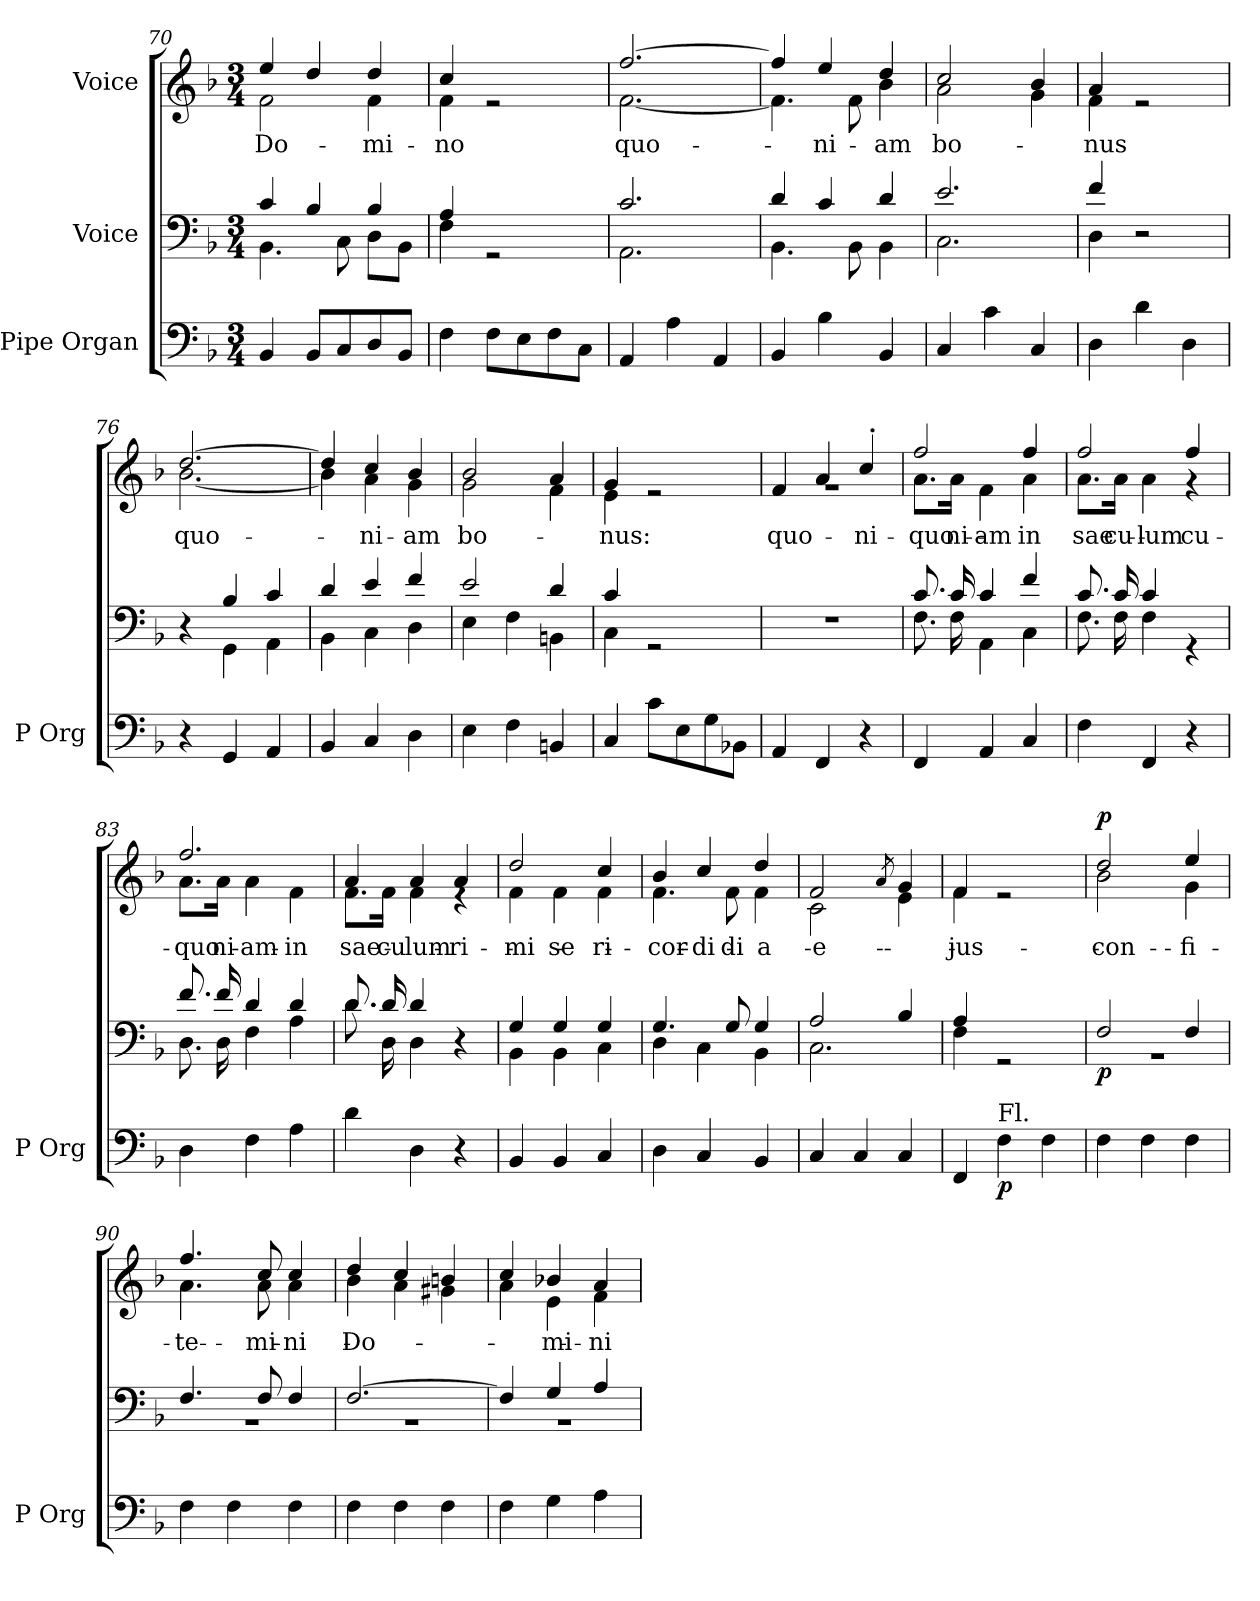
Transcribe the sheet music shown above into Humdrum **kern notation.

**kern	**dynam	**kern	**dynam	**kern	**text	**dynam
*part3	*part3	*part2	*part2	*part1	*part1	*part1
*staff3	*staff3	*staff2	*staff2	*staff1	*staff1	*staff1
*I"Pipe Organ	*	*I"Voice	*	*I"Voice	*	*
*I'P Org	*	*	*	*	*	*
!!LO:LB:g=z
*clefF4	*	*clefF4	*	*clefG2	*	*
*k[b-]	*	*k[b-]	*	*k[b-]	*	*
*M3/4	*	*M3/4	*	*M3/4	*	*
=70	=70	=70	=70	=70	=70	=70
*	*	*^	*	*	*	*
!	!	!	!	!	!	!LO:LY:b	!
*	*	*	*	*	*^	*	*
4BB-/	.	4c/	4.BB-\	.	4ee/	2f\	Do-	.
8BB-/L	.	4B-/	.	.	4dd/	.	.	.
8C/	.	.	8C\	.	.	.	.	.
!	!	!	!	!	!	!	!LO:LY:b	!
8D/	.	4B-/	8D\L	.	4dd/	4f\	-mi-	.
8BB-/J	.	.	8BB-\J	.	.	.	.	.
=71	=71	=71	=71	=71	=71	=71	=71	=71
!	!	!	!	!	!	!	!LO:LY:b	!
4F\	.	4A/	4F\	.	4cc/	4f\	-no	.
8F\L	.	2rGG	2ryy	.	2re	2ryy	.	.
8E\	.	.	.	.	.	.	.	.
8F\	.	.	.	.	.	.	.	.
8C\J	.	.	.	.	.	.	.	.
=72	=72	=72	=72	=72	=72	=72	=72	=72
!	!	!	!	!	!	!	!LO:LY:b	!
4AA/	.	2.c/	2.AA\	.	[2.ff/	[2.f\	quo-	.
4A\	.	.	.	.	.	.	.	.
4AA/	.	.	.	.	.	.	.	.
=73	=73	=73	=73	=73	=73	=73	=73	=73
4BB-/	.	4d/	4.BB-\	.	4ff/]	4.f\]	.	.
!	!	!	!	!	!	!	!LO:LY:b	!
4B-\	.	4c/	.	.	4ee/	.	-ni-	.
.	.	.	8BB-\	.	.	8f\	.	.
!	!	!	!	!	!	!	!LO:LY:b	!
4BB-/	.	4d/	4BB-\	.	4dd/	4b-\	-am	.
=74	=74	=74	=74	=74	=74	=74	=74	=74
!	!	!	!	!	!	!	!LO:LY:b	!
4C/	.	2.e/	2.C\	.	2cc/	2a\	bo-	.
4c\	.	.	.	.	.	.	.	.
4C/	.	.	.	.	4b-/	4g\	.	.
=75	=75	=75	=75	=75	=75	=75	=75	=75
!	!	!	!	!	!	!	!LO:LY:b	!
4D\	.	4f/	4D\	.	4a/	4f\	-nus	.
4d\	.	2r	2ryy	.	2re	2ryy	.	.
4D\	.	.	.	.	.	.	.	.
=76	=76	=76	=76	=76	=76	=76	=76	=76
!	!	!	!	!	!	!	!LO:LY:b	!
4r	.	4r	4ryy	.	[2.dd/	[2.b-\	quo-	.
4GG/	.	4B-/	4GG\	.	.	.	.	.
4AA/	.	4c/	4AA\	.	.	.	.	.
=77	=77	=77	=77	=77	=77	=77	=77	=77
4BB-/	.	4d/	4BB-\	.	4dd/]	4b-\]	.	.
!	!	!	!	!	!	!	!LO:LY:b	!
4C/	.	4e/	4C\	.	4cc/	4a\	-ni-	.
!	!	!	!	!	!	!	!LO:LY:b	!
4D\	.	4f/	4D\	.	4b-/	4g\	-am	.
=78	=78	=78	=78	=78	=78	=78	=78	=78
!	!	!	!	!	!	!	!LO:LY:b	!
4E\	.	2e/	4E\	.	2b-/	2g\	bo-	.
4F\	.	.	4F\	.	.	.	.	.
4BBn/	.	4d/	4BBn\	.	4a/	4f\	.	.
=79	=79	=79	=79	=79	=79	=79	=79	=79
!	!	!	!	!	!	!	!LO:LY:b	!
4C/	.	4c/	4C\	.	4g/	4e\	-nus:	.
8c\L	.	2rGG	2ryy	.	2re	2ryy	.	.
8E\	.	.	.	.	.	.	.	.
8G\	.	.	.	.	.	.	.	.
8BB-X\J	.	.	.	.	.	.	.	.
*	*	*v	*v	*	*	*	*	*
!!LO:LB:g=z	!!
=80	=80	=80	=80	=80	=80	=80	=80
!	!	!	!	!	!	!LO:LY:b	!
4AA/	.	2.r	.	4f/	2.rg	quo-	.
4FF/	.	.	.	4a/	.	.	.
!	!	!	!	!	!	!LO:LY:b	!
4r	.	.	.	4cc'/	.	-ni-	.
=81	=81	=81	=81	=81	=81	=81	=81
*	*	*^	*	*	*	*	*
!	!	!	!	!	!	!	!LO:LY:b	!
!	!	!	!	!	!	!	!LO:LY:b	!
4FF/	.	8.c/	8.F\	.	2ff/	8.a\L	quo-	.
!	!	!	!	!	!	!	!LO:LY:b	!
.	.	16c/	16F\	.	.	16a\Jk	-ni-	.
!	!	!	!	!	!	!	!LO:LY:b	!
4AA/	.	4c/	4AA\	.	.	4f\	-am	.
!	!	!	!	!	!	!	!LO:LY:b	!
!	!	!	!	!	!	!	!LO:LY:b	!
4C/	.	4f/	4C\	.	4ff/	4a\	in	.
=82	=82	=82	=82	=82	=82	=82	=82	=82
!	!	!	!	!	!	!	!LO:LY:b	!
!	!	!	!	!	!	!	!LO:LY:b	!
4F\	.	8.c/	8.F\	.	2ff/	8.a\L	sae-	.
!	!	!	!	!	!	!	!LO:LY:b	!
.	.	16c/	16F\	.	.	16a\Jk	-cu-	.
!	!	!	!	!	!	!	!LO:LY:b	!
4FF/	.	4c/	4F\	.	.	4a\	-lum	.
!	!	!	!	!	!	!	!LO:LY:b	!
4r	.	4rGG	4ryy	.	4ff/	4r	-cu-	.
=83	=83	=83	=83	=83	=83	=83	=83	=83
!	!	!	!	!	!	!	!LO:LY:b	!
!	!	!	!	!	!	!	!LO:LY:b	!
4D\	.	8.f/	8.D\	.	2.ff/	8.a\L	quo-	.
!	!	!	!	!	!	!	!LO:LY:b	!
.	.	16f/	16D\	.	.	16a\Jk	-ni-	.
!	!	!	!	!	!	!	!LO:LY:b	!
4F\	.	4d/	4F\	.	.	4a\	-am	.
!	!	!	!	!	!	!	!LO:LY:b	!
4A\	.	4d/	4A\	.	.	4f\	in	.
=84	=84	=84	=84	=84	=84	=84	=84	=84
!	!	!	!	!	!	!	!LO:LY:b	!
!	!	!	!	!	!	!	!LO:LY:b	!
4d\	.	8.d/	8.d\	.	4a/	8.f\L	sae-	.
!	!	!	!	!	!	!	!LO:LY:b	!
.	.	16d/	16D\	.	.	16f\Jk	-cu-	.
!	!	!	!	!	!	!	!LO:LY:b	!
!	!	!	!	!	!	!	!LO:LY:b	!
4D\	.	4d/	4D\	.	4a/	4f\	-lum	.
!	!	!	!	!	!	!	!LO:LY:b	!
4r	.	4r	4ryy	.	4a/	4re	-ri-	.
=85	=85	=85	=85	=85	=85	=85	=85	=85
!	!	!	!	!	!	!	!LO:LY:b	!
!	!	!	!	!	!	!	!LO:LY:b	!
4BB-/	.	4G/	4BB-\	.	2dd/	4f\	mi-	.
!	!	!	!	!	!	!	!LO:LY:b	!
4BB-/	.	4G/	4BB-\	.	.	4f\	-se-	.
!	!	!	!	!	!	!	!LO:LY:b	!
4C/	.	4G/	4C\	.	4cc/	4f\	-ri-	.
=86	=86	=86	=86	=86	=86	=86	=86	=86
!	!	!	!	!	!	!	!LO:LY:b	!
4D\	.	4.G/	4D\	.	4b-/	4.f\	-cor-	.
!	!	!	!	!	!	!	!LO:LY:b	!
4C/	.	.	4C\	.	4cc/	.	-di-	.
!	!	!	!	!	!	!	!LO:LY:b	!
.	.	8G/	.	.	.	8f\	-di-	.
!	!	!	!	!	!	!	!LO:LY:b	!
!	!	!	!	!	!	!	!LO:LY:b	!
4BB-/	.	4G/	4BB-\	.	4dd/	4f\	-a	.
=87	=87	=87	=87	=87	=87	=87	=87	=87
!	!	!	!	!	!	!	!LO:LY:b	!
!	!	!	!	!	!	!	!LO:LY:b	!
4C/	.	2A/	2.C\	.	2f/	2c\	e-	.
4C/	.	.	.	.	.	.	.	.
.	.	.	.	.	8qa/	.	.	.
4C/	.	4B-/	.	.	4g/	4e\	.	.
!!LO:LB:g=z	!!
=88	=88	=88	=88	=88	=88	=88	=88	=88
!	!	!	!	!	!	!	!LO:LY:b	!
!	!	!	!	!	!	!	!LO:LY:b	!
4FF/	.	4A/	4F\	.	4f/	4f\	-jus	.
!LO:TX:a:t=Fl.	!	!	!	!	!	!	!	!
!	!LO:DY:b	!	!	!	!	!	!	!
4F\	p	2rGG	2ryy	.	2re	2ryy	.	.
4F\	.	.	.	.	.	.	.	.
=89	=89	=89	=89	=89	=89	=89	=89	=89
!	!	!	!	!LO:DY:b	!	!	!LO:LY:b	!LO:DY:b
4F\	.	2F/	2.r	p	2dd/	2b-\	con-	p
4F\	.	.	.	.	.	.	.	.
!	!	!	!	!	!	!	!LO:LY:b	!
4F\	.	4F/	.	.	4ee/	4g\	-fi-	.
=90	=90	=90	=90	=90	=90	=90	=90	=90
!	!	!	!	!	!	!	!LO:LY:b	!
4F\	.	4.F/	2.r	.	4.ff/	4.a\	-te-	.
4F\	.	.	.	.	.	.	.	.
!	!	!	!	!	!	!	!LO:LY:b	!
.	.	8F/	.	.	8cc/	8a\	mi-	.
!	!	!	!	!	!	!	!LO:LY:b	!
4F\	.	4F/	.	.	4cc/	4a\	-ni	.
=91	=91	=91	=91	=91	=91	=91	=91	=91
!	!	!	!	!	!	!	!LO:LY:b	!
4F\	.	[2.F/	2.r	.	4dd/	4b-\	Do-	.
4F\	.	.	.	.	4cc/	4a\	.	.
4F\	.	.	.	.	4bn/	4g#X\	.	.
=92	=92	=92	=92	=92	=92	=92	=92	=92
4F\	.	4F/]	2.r	.	4cc/	4a\	.	.
!	!	!	!	!	!	!	!LO:LY:b	!
4G\	.	4G/	.	.	4b-X/	4e\	-mi-	.
!	!	!	!	!	!	!	!LO:LY:b	!
4A\	.	4A/	.	.	4a/	4f\	-ni	.
*	*	*v	*v	*	*	*	*	*
*	*	*	*	*v	*v	*	*
=	=	=	=	=	=	=
*-	*-	*-	*-	*-	*-	*-
